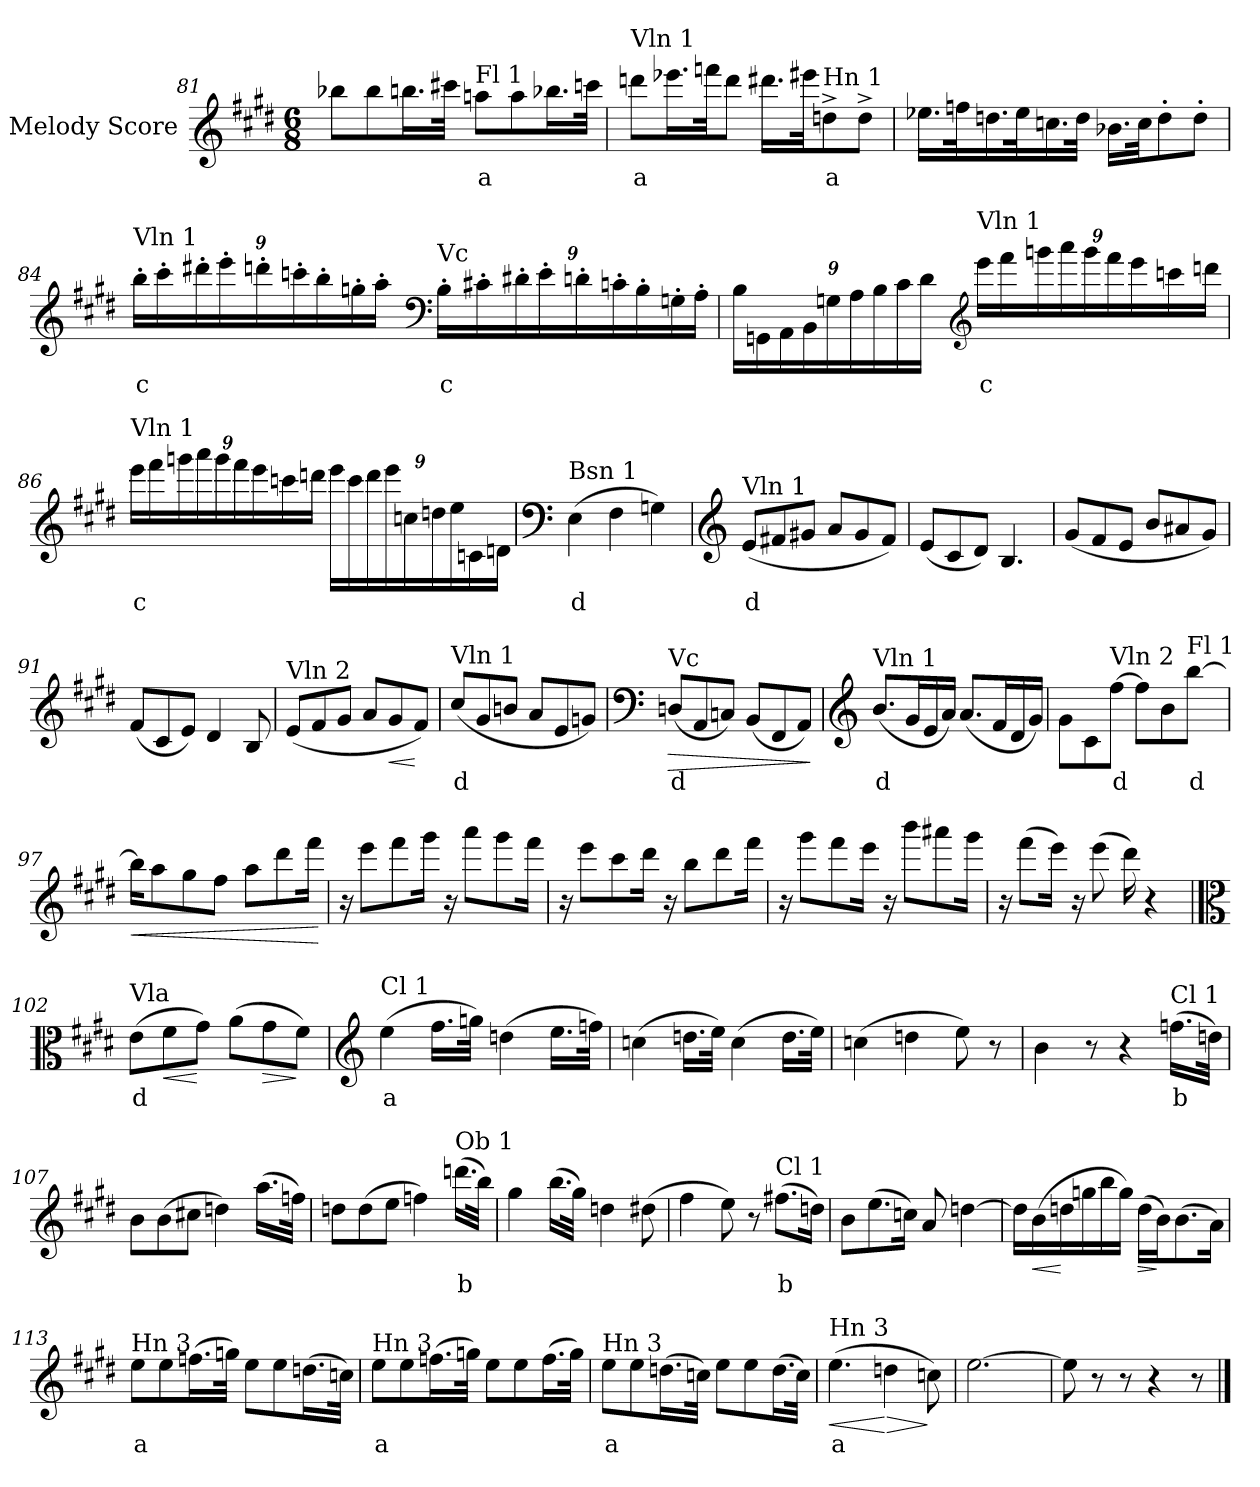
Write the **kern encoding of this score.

**kern	**text	**dynam
*part1	*part1	*part1
*staff1	*staff1	*staff1
*I"Melody Score	*	*
*clefG2	*	*
*k[f#c#g#d#]	*	*
*M6/8	*	*
=81	=81	=81
8bb-X\L	.	.
8bb-\	.	.
16.bbn\L	.	.
32ccc#X\JJk	.	.
!LO:TX:a:t=Fl 1	!	!
!	!LO:LY:b:color=#FF0000	!
8aan\L	a	.
8aa\	.	.
16.bb-X\L	.	.
32cccn\JJk	.	.
=82	=82	=82
!LO:TX:a:t=Vln 1	!	!
!	!LO:LY:b:color=#FF0000	!
8dddn\L	a	.
16.eee-X\L	.	.
32fffn\Jk	.	.
8ddd\J	.	.
16.ddd#X\LL	.	.
32eee#X\Jk	.	.
!LO:TX:a:t=Hn 1	!	!
!	!LO:LY:b:color=#FF0000	!
8dd^\	a	.
8dd^\J	.	.
=83	=83	=83
16.ee-X\LL	.	.
32ff\K	.	.
16.dd\	.	.
32ee-\K	.	.
16.cc\	.	.
32dd\JJk	.	.
16.b-X\LL	.	.
32cc\Jk	.	.
8dd'\	.	.
8dd'\J	.	.
=84	=84	=84
!LO:TX:a:t=Vln 1	!	!
!	!LO:LY:b:color=#FF0000	!
24bb'\LL	c	.
24ccc#'\	.	.
24ddd#X'\	.	.
24eee'\	.	.
24dddn'\	.	.
24cccn'\	.	.
24bb'\	.	.
24ggn'\	.	.
24aa'\JJ	.	.
*clefF4	*	*
!LO:TX:a:t=Vc	!	!
!	!LO:LY:b:color=#FF0000	!
24B'\LL	c	.
24c#X'\	.	.
24d#X'\	.	.
24e'\	.	.
24dn'\	.	.
24cn'\	.	.
24B'\	.	.
24Gn'\	.	.
24A'\JJ	.	.
=85	=85	=85
24B\LL	.	.
24GGn\	.	.
24AA\	.	.
24BB\	.	.
24Gn\	.	.
24A\	.	.
24B\	.	.
24c#\	.	.
24d#\JJ	.	.
*clefG2	*	*
!LO:TX:a:t=Vln 1	!	!
!	!LO:LY:b:color=#FF0000	!
24eee\LL	c	.
24fff#\	.	.
24gggn\	.	.
24aaa\	.	.
24ggg\	.	.
24fff#\	.	.
24eee\	.	.
24ccc\	.	.
24dddn\JJ	.	.
=86	=86	=86
!LO:TX:a:t=Vln 1	!	!
!	!LO:LY:b:color=#FF0000	!
24eee\LL	c	.
24fff#\	.	.
24gggn\	.	.
24aaa\	.	.
24ggg\	.	.
24fff#\	.	.
24eee\	.	.
24cccn\	.	.
24dddn\JJ	.	.
24eee\LL	.	.
24ccc\	.	.
24ddd\	.	.
24eee\	.	.
24ccn\	.	.
24ddn\	.	.
24ee\	.	.
24cn\	.	.
24dn\JJ	.	.
=87	=87	=87
*clefF4	*	*
!LO:TX:a:t=Bsn 1	!	!
!	!LO:LY:b:color=#FF0000	!
(4E\	d	.
4F#\	.	.
4Gn\)	.	.
=88	=88	=88
*clefG2	*	*
!LO:TX:a:t=Vln 1	!	!
!	!LO:LY:b:color=#FF0000	!
(8e/L	d	.
8f#X/	.	.
8g#X/J	.	.
8a/L	.	.
8g#/	.	.
8f#/J)	.	.
=89	=89	=89
(8e/L	.	.
8c#/	.	.
8d#/J)	.	.
4.B/	.	.
=90	=90	=90
(8g#/L	.	.
8f#/	.	.
8e/J	.	.
8b/L	.	.
8a#X/	.	.
8g#/J)	.	.
=91	=91	=91
(8f#/L	.	.
8c#/	.	.
8e/J)	.	.
4d#/	.	.
8B/	.	.
=92	=92	=92
!LO:TX:a:t=Vln 2	!	!
(8e/L	.	.
8f#/	.	.
8g#/J	.	.
8a/L	.	.
!	!	!LO:HP:b
8g#/	.	<
8f#/J)	.	[
=93	=93	=93
!LO:TX:a:t=Vln 1	!	!
!	!LO:LY:b:color=#FF0000	!
(8cc#/L	d	.
8g#/	.	.
8bn/J	.	.
8a/L	.	.
8e/	.	.
8gn/J)	.	.
=94	=94	=94
*clefF4	*	*
!LO:TX:a:t=Vc	!	!
!	!LO:LY:b:color=#FF0000	!LO:HP:b
(8Dn/L	d	>
8AA/	.	.
8Cn/J)	.	.
(8BB/L	.	.
8FF#/	.	.
8AA/J)	.	.
.	.	]
=95	=95	=95
*clefG2	*	*
!LO:TX:a:t=Vln 1	!	!
!	!LO:LY:b:color=#FF0000	!
(8.b/L	d	.
16g#/L	.	.
16e/	.	.
16a/JJ)	.	.
(8.a/L	.	.
16f#/L	.	.
16d#/	.	.
16g#/JJ)	.	.
=96	=96	=96
8g#\L	.	.
8c#\	.	.
!LO:TX:a:t=Vln 2	!	!
!	!LO:LY:b:color=#FF0000	!
[8ff#\J	d	.
8ff#\L]	.	.
8b\	.	.
!LO:TX:a:t=Fl 1	!	!
!	!LO:LY:b:color=#FF0000	!
[8bb\J	d	.
=97	=97	=97
!	!	!LO:HP:b
16bb\KL]	.	<
8aa\	.	.
8gg#\	.	.
8ff#\J	.	.
8aa\L	.	.
8ddd#\	.	.
16fff#\Jk	.	.
.	.	[
=98	=98	=98
16r	.	.
8eee\L	.	.
8fff#\	.	.
16ggg#\Jk	.	.
16r	.	.
8aaa\L	.	.
8ggg#\	.	.
16fff#\Jk	.	.
=99	=99	=99
16r	.	.
8eee\L	.	.
8ccc#\	.	.
16ddd#\Jk	.	.
16r	.	.
8bb\L	.	.
8ddd#\	.	.
16fff#\Jk	.	.
=100	=100	=100
16r	.	.
8ggg#\L	.	.
8fff#\	.	.
16eee\Jk	.	.
16r	.	.
8bbb\L	.	.
8aaa#X\	.	.
16ggg#\Jk	.	.
=101	=101	=101
16r	.	.
(8fff#\L	.	.
16eee\Jk)	.	.
16r	.	.
(8eee\	.	.
16ddd#\)	.	.
4r	.	.
=102	=102	=102
*clefC3	*	*
!LO:TX:a:t=Vla	!	!
!	!LO:LY:b:color=#FF0000	!
(8e\L	d	.
!	!	!LO:HP:b
8f#\	.	<
8g#\J)	.	[
(8a\L	.	.
!	!	!LO:HP:b
8g#\	.	>
8f#\J)	.	]
=103	=103	=103
*clefG2	*	*
!LO:TX:a:t=Cl 1	!	!
!	!LO:LY:b:color=#FF0000	!
(4ee\	a	.
16.ff#\LL	.	.
32gg\JJk)	.	.
(4dd\	.	.
16.ee\LL	.	.
32ffn\JJk)	.	.
=104	=104	=104
(4cc\	.	.
16.dd\LL	.	.
32ee\JJk)	.	.
(4cc\	.	.
16.dd\LL	.	.
32ee\JJk)	.	.
=105	=105	=105
(4cc\	.	.
4dd\	.	.
8ee\)	.	.
8r	.	.
=106	=106	=106
4b\	.	.
8r	.	.
4r	.	.
!LO:TX:a:t=Cl 1	!	!
!	!LO:LY:b:color=#FF0000	!
(16.ffn\LL	b	.
32dd\JJk)	.	.
=107	=107	=107
8b\L	.	.
(8b\	.	.
8cc#X\J	.	.
4dd\)	.	.
(16.aa\LL	.	.
32ffn\JJk)	.	.
=108	=108	=108
8dd\L	.	.
(8dd\	.	.
8ee\J	.	.
4ffn\)	.	.
!LO:TX:a:t=Ob 1	!	!
!	!LO:LY:b:color=#FF0000	!
(16.dddn\LL	b	.
32bb\JJk)	.	.
=109	=109	=109
4gg#\	.	.
(16.bb\LL	.	.
32gg#\JJk)	.	.
4ddn\	.	.
(8dd#X\	.	.
=110	=110	=110
4ff#\	.	.
8eeZ\)	.	.
8r	.	.
!LO:TX:a:t=Cl 1	!	!
!	!LO:LY:b:color=#FF0000	!
(8.ff#X\L	b	.
16dd\Jk)	.	.
=111	=111	=111
8b\L	.	.
(8.ee\	.	.
16cc\Jk)	.	.
8a/	.	.
[4dd\	.	.
=112	=112	=112
16dd\LL]	.	.
!	!	!LO:HP:b
(16b\	.	<
16dd\	.	[
16gg\	.	.
16bb\	.	.
16gg\JJ)	.	.
!	!	!LO:HP:b
(16dd\LL	.	>
16b\J)	.	]
(8.b\	.	.
16a\Jk)	.	.
=113	=113	=113
!LO:TX:a:t=Hn 3	!	!
!	!LO:LY:b:color=#FF0000	!
8ee\L	a	.
8ee\	.	.
(16.ffn\L	.	.
32ggn\JJk)	.	.
8ee\L	.	.
8ee\	.	.
(16.ddn\L	.	.
32ccn\JJk)	.	.
=114	=114	=114
!LO:TX:a:t=Hn 3	!	!
!	!LO:LY:b:color=#FF0000	!
8ee\L	a	.
8ee\	.	.
(16.ffn\L	.	.
32ggn\JJk)	.	.
8ee\L	.	.
8ee\	.	.
(16.ff\L	.	.
32gg\JJk)	.	.
=115	=115	=115
!LO:TX:a:t=Hn 3	!	!
!	!LO:LY:b:color=#FF0000	!
8ee\L	a	.
8ee\	.	.
(16.ddn\L	.	.
32ccn\JJk)	.	.
8ee\L	.	.
8ee\	.	.
(16.dd\L	.	.
32cc\JJk)	.	.
=116	=116	=116
!LO:TX:a:t=Hn 3	!	!
!	!LO:LY:b:color=#FF0000	!LO:HP:b
(4.ee\	a	<
!	!	!LO:HP:n=1:b
4ddn\	.	[ >
8ccn\)	.	]
=117	=117	=117
[2.ee\	.	.
=118	=118	=118
8ee\]	.	.
8r	.	.
8r	.	.
4r	.	.
8r	.	.
==	==	==
*-	*-	*-
